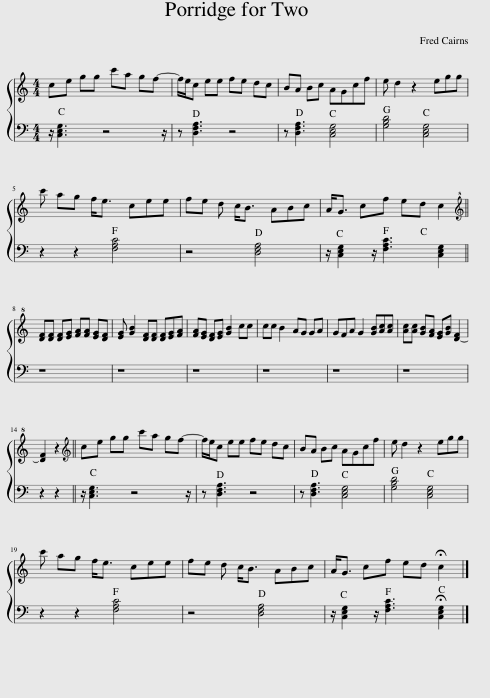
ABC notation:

X:1
%%score { 1 2 }
L:1/8
M:4/4
I:linebreak $
K:C
V:1 treble
V:2 bass
V:1
 ce gg c'a gf- | f/e/c ee fe dc | BA Bc AGcf | e d2 z2 egg |$ c' ag f<e cee | %5
 fe d c<B ABc | A<G cf ed c2 ||$[K:treble+8] [DF][DF] [DF][EG] [FA][FA] [EG][DF] | [EG] [GB]2 [DF][DF] [DF][EG][FA] | [FA][EG] [DF][EG] [GB]2 cc | %10
 cc B2 AG GA | GFA G2 [GB][Ac][Ac] | [Ac][Ac] [GB][FA] [EG][GB] [D-F]2 |$ [DF]2 z2 ||[K:treble] ce gg c'a gf- | %15
 f/e/c ee fe dc | BA Bc AGcf | e d2 z2 egg |$ c' ag f<e cee | fe d c<B ABc | %20
 A<G cf ed !fermata!c2 |] %21
V:2
 z/ [C,E,G,]3 z4 z/ | z [D,F,A,]3 z4 | z [D,F,A,]3 [C,E,G,]4 | [G,B,D]4 [C,E,G,]4 |$ z2 z2 [F,A,C]4 | %5
 z4 [D,F,A,]4 | z/ [C,E,G,]2 z/ [F,A,C]3 [C,E,G,]2 ||$ z8 | z8 | z8 | %10
 z8 | z8 | z8 |$ z2 z2 || z/ [C,E,G,]3 z4 z/ | %15
 z [D,F,A,]3 z4 | z [D,F,A,]3 [C,E,G,]4 | [G,B,D]4 [C,E,G,]4 |$ z2 z2 [F,A,C]4 | z4 [D,F,A,]4 | %20
 z/ [C,E,G,]2 z/ [F,A,C]3 !fermata![C,E,G,]2 |] %21
